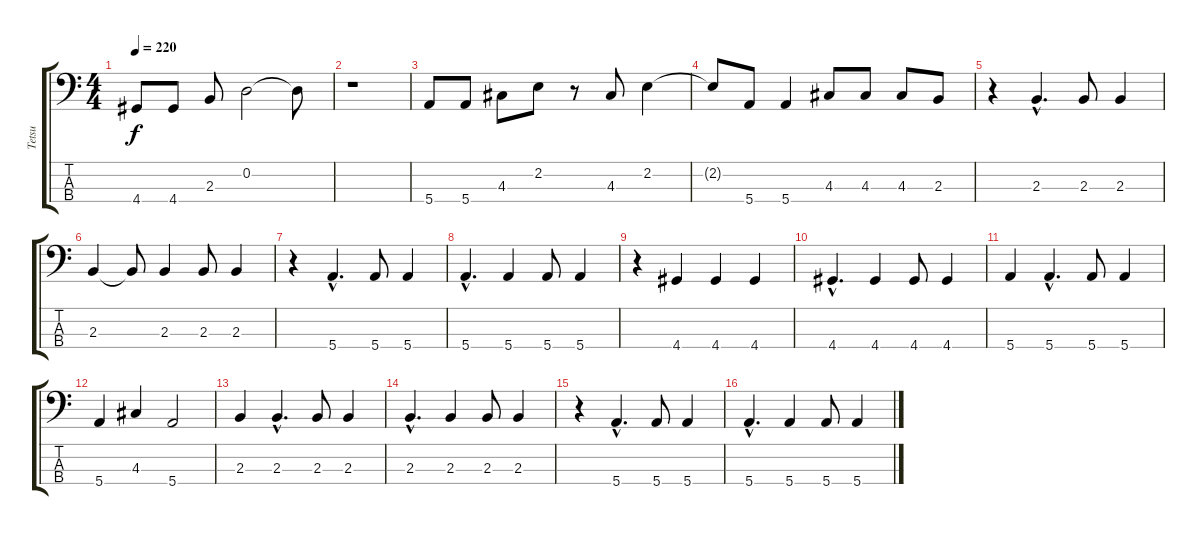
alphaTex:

\track ("Tetsu" "Tetsu") {instrument electricbasspick}
\staff {score tabs}
\tuning (G2 D2 A1 E1) {hide}
\ts (4 4)
\tempo 220
\clef f4
\ks c
4.4.8{dy f} 4.4.8 2.3.8 0.2.2 0.2{t}.8 |
r.1 |
5.4.8 5.4.8 4.3.8 2.2.8 r.8 4.3.8 2.2.4 |
2.2{t}.8 5.4.8 5.4.4 4.3.8 4.3.8 4.3.8 2.3.8 |
r.4 2.3{hac}.4{d} 2.3.8 2.3.4 |
2.3.4 2.3{t}.8 2.3.4 2.3.8 2.3.4 |
r.4 5.4{hac}.4{d} 5.4.8 5.4.4 |
5.4{hac}.4{d} 5.4.4 5.4.8 5.4.4 |
r.4 4.4.4 4.4.4 4.4.4 |
4.4{hac}.4{d} 4.4.4 4.4.8 4.4.4 |
5.4.4 5.4{hac}.4{d} 5.4.8 5.4.4 |
5.4.4 4.3.4 5.4.2 |
2.3.4 2.3{hac}.4{d} 2.3.8 2.3.4 |
2.3{hac}.4{d} 2.3.4 2.3.8 2.3.4 |
r.4 5.4{hac}.4{d} 5.4.8 5.4.4 |
5.4{hac}.4{d} 5.4.4 5.4.8 5.4.4
